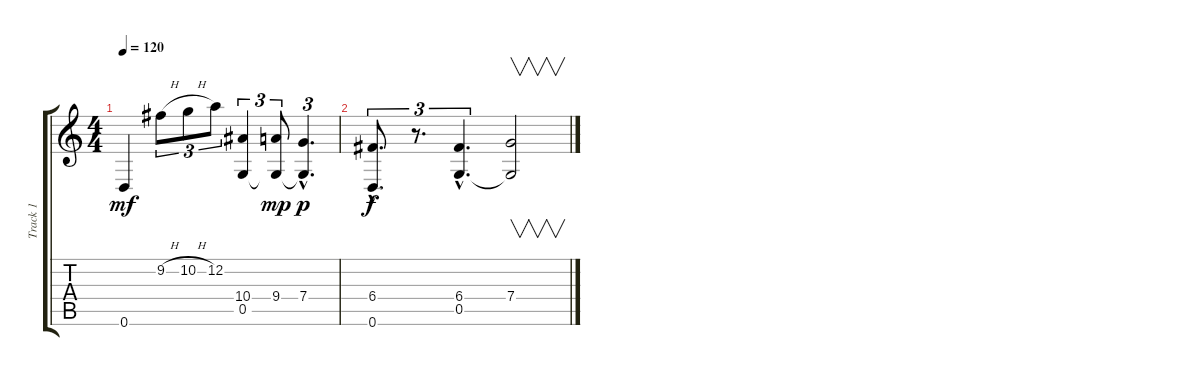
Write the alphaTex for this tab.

\track ("Track 1" "Track 1") {instrument acousticguitarnylon}
\staff {score tabs}
\tuning (D4 A3 F3 C3 G2 D2) {hide}
\ts (4 4)
\tempo 120
\clef g2
\ks c
0.6.4{dy mf} 9.2{h}.8{tu (3 2)} 10.2{h}.8{tu (3 2)} 12.2.8{tu (3 2)} (10.4 0.5).4{tu (3 2)} (9.4 0.5{t}).8{tu (3 2) dy mp} (7.4{hac} 0.5{hac t}).4{d tu (3 2) dy p} |
(6.4{hac} 0.6{hac}).8{d tu (3 2) dy f} r.8{d tu (3 2)} (6.4{hac} 0.5{hac}).4{d tu (3 2)} (7.4 0.5{t}).2{v}
